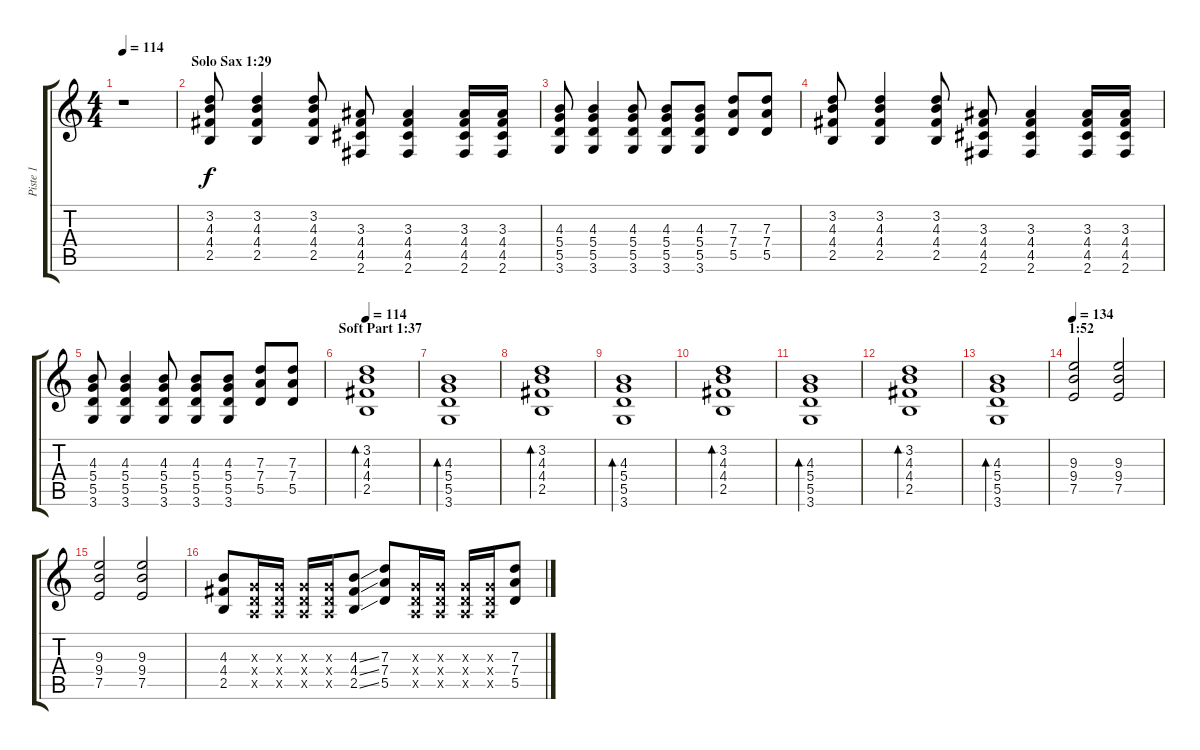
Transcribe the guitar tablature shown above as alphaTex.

\track ("Piste 1" "Piste 1") {instrument distortionguitar}
\staff {score tabs}
\tuning (E4 B3 G3 D3 A2 E2) {hide}
\ts (4 4)
\tempo 114
\clef g2
\ks c
r.1{dy f} |
\section ("" "Solo Sax 1:29")
(3.2 4.3 4.4 2.5).8 (3.2 4.3 4.4 2.5).4 (3.2 4.3 4.4 2.5).8 (3.3 4.4 4.5 2.6).8 (3.3 4.4 4.5 2.6).4 (3.3 4.4 4.5 2.6).16 (3.3 4.4 4.5 2.6).16 |
(4.3 5.4 5.5 3.6).8 (4.3 5.4 5.5 3.6).4 (4.3 5.4 5.5 3.6).8 (4.3 5.4 5.5 3.6).8 (4.3 5.4 5.5 3.6).8 (7.3 7.4 5.5).8 (7.3 7.4 5.5).8 |
(3.2 4.3 4.4 2.5).8 (3.2 4.3 4.4 2.5).4 (3.2 4.3 4.4 2.5).8 (3.3 4.4 4.5 2.6).8 (3.3 4.4 4.5 2.6).4 (3.3 4.4 4.5 2.6).16 (3.3 4.4 4.5 2.6).16 |
(4.3 5.4 5.5 3.6).8 (4.3 5.4 5.5 3.6).4 (4.3 5.4 5.5 3.6).8 (4.3 5.4 5.5 3.6).8 (4.3 5.4 5.5 3.6).8 (7.3 7.4 5.5).8 (7.3 7.4 5.5).8 |
\section ("" "Soft Part 1:37")
\tempo 114
(3.2 4.3 4.4 2.5).1{bd 240 instrument electricguitarjazz} |
(4.3 5.4 5.5 3.6).1{bd 240} |
(3.2 4.3 4.4 2.5).1{bd 240} |
(4.3 5.4 5.5 3.6).1{bd 240} |
(3.2 4.3 4.4 2.5).1{bd 240} |
(4.3 5.4 5.5 3.6).1{bd 240} |
(3.2 4.3 4.4 2.5).1{bd 240} |
(4.3 5.4 5.5 3.6).1{bd 240} |
\section ("" "1:52")
\tempo 134
(9.3 9.4 7.5).2{instrument distortionguitar} (9.3 9.4 7.5).2 |
(9.3 9.4 7.5).2 (9.3 9.4 7.5).2 |
(4.3 4.4 2.5).8 (0.3{x} 0.4{x} 0.5{x}).16 (0.3{x} 0.4{x} 0.5{x}).16 (0.3{x} 0.4{x} 0.5{x}).16 (0.3{x} 0.4{x} 0.5{x}).16 (4.3{ss} 4.4{ss} 2.5{ss}).8 (7.3 7.4 5.5).8 (0.3{x} 0.4{x} 0.5{x}).16 (0.3{x} 0.4{x} 0.5{x}).16 (0.3{x} 0.4{x} 0.5{x}).16 (0.3{x} 0.4{x} 0.5{x}).16 (7.3{ss} 7.4{ss} 5.5{ss}).8
